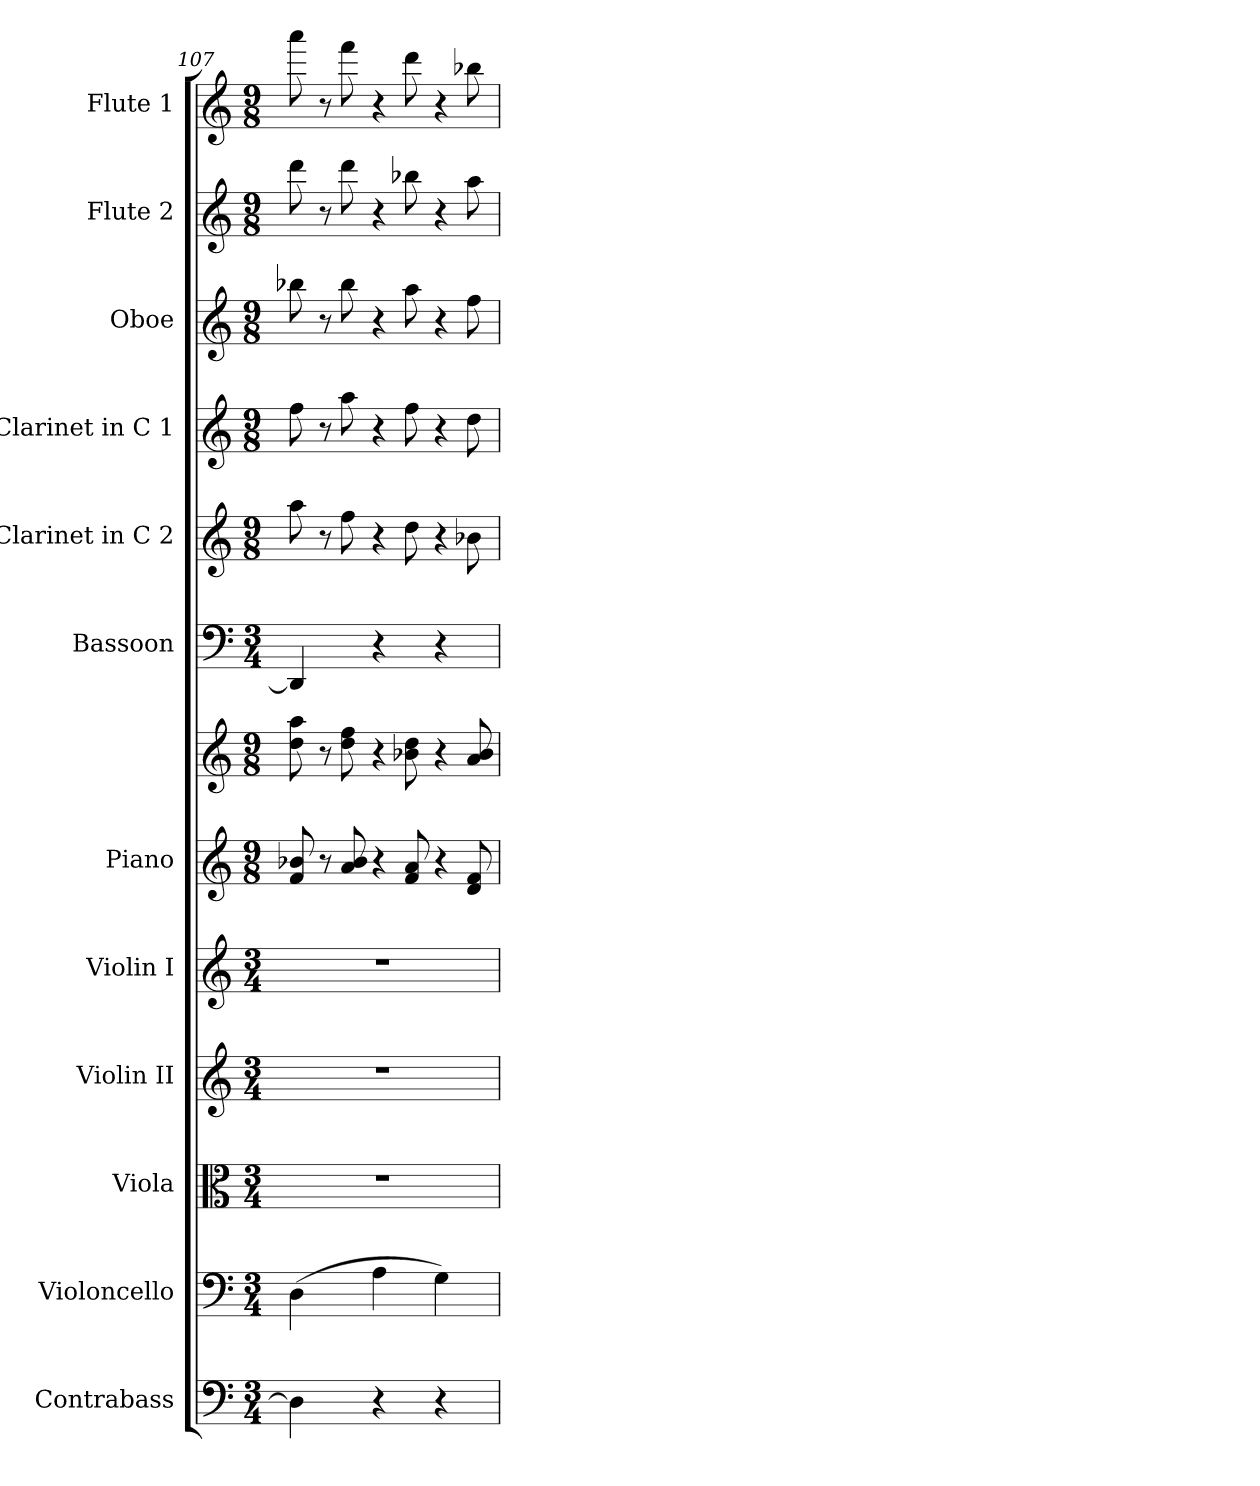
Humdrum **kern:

**kern	**kern	**kern	**kern	**kern	**kern	**kern	**kern	**kern	**kern	**kern	**kern	**kern
*part12	*part11	*part10	*part9	*part8	*part7	*part7	*part6	*part5	*part4	*part3	*part2	*part1
*staff13	*staff12	*staff11	*staff10	*staff9	*staff8	*staff7	*staff6	*staff5	*staff4	*staff3	*staff2	*staff1
*I"Contrabass	*I"Violoncello	*I"Viola	*I"Violin II	*I"Violin I	*I"Piano	*	*I"Bassoon	*I"Clarinet in C 2	*I"Clarinet in C 1	*I"Oboe	*I"Flute 2	*I"Flute 1
*I'cb	*I'vc	*I'vla	*I'vn	*I'vn	*	*	*I'bn	*I'cl	*I'cl	*I'ob	*I'fl	*I'fl
*clefF4	*clefF4	*clefC3	*clefG2	*clefG2	*clefG2	*clefG2	*clefF4	*clefG2	*clefG2	*clefG2	*clefG2	*clefG2
*ITrd7c12	*	*	*	*	*	*	*	*	*	*	*	*
*k[]	*k[]	*k[]	*k[]	*k[]	*k[]	*k[]	*k[]	*k[]	*k[]	*k[]	*k[]	*k[]
*M3/4	*M3/4	*M3/4	*M3/4	*M3/4	*M9/8	*M9/8	*M3/4	*M9/8	*M9/8	*M9/8	*M9/8	*M9/8
*	*	*	*	*	*Xtuplet	*Xtuplet	*	*Xtuplet	*Xtuplet	*Xtuplet	*Xtuplet	*Xtuplet
=107	=107	=107	=107	=107	=107	=107	=107	=107	=107	=107	=107	=107
4DD]	(4D	2.r	2.r	2.r	12f 12b-X	12dd 12aa	4DD]	12aa	12ff	12bb-X	12ddd	12aaa
.	.	.	.	.	12r	12r	.	12r	12r	12r	12r	12r
.	.	.	.	.	12a 12b-	12dd 12ff	.	12ff	12aa	12bb-	12ddd	12fff
4r	4A	.	.	.	6r	6r	4r	6r	6r	6r	6r	6r
.	.	.	.	.	12f 12a	12b-X 12dd	.	12dd	12ff	12aa	12bb-X	12ddd
4r	4G)	.	.	.	6r	6r	4r	6r	6r	6r	6r	6r
.	.	.	.	.	12d 12f	12a 12b-	.	12b-X	12dd	12ff	12aa	12bb-X
=	=	=	=	=	=	=	=	=	=	=	=	=
*-	*-	*-	*-	*-	*-	*-	*-	*-	*-	*-	*-	*-
